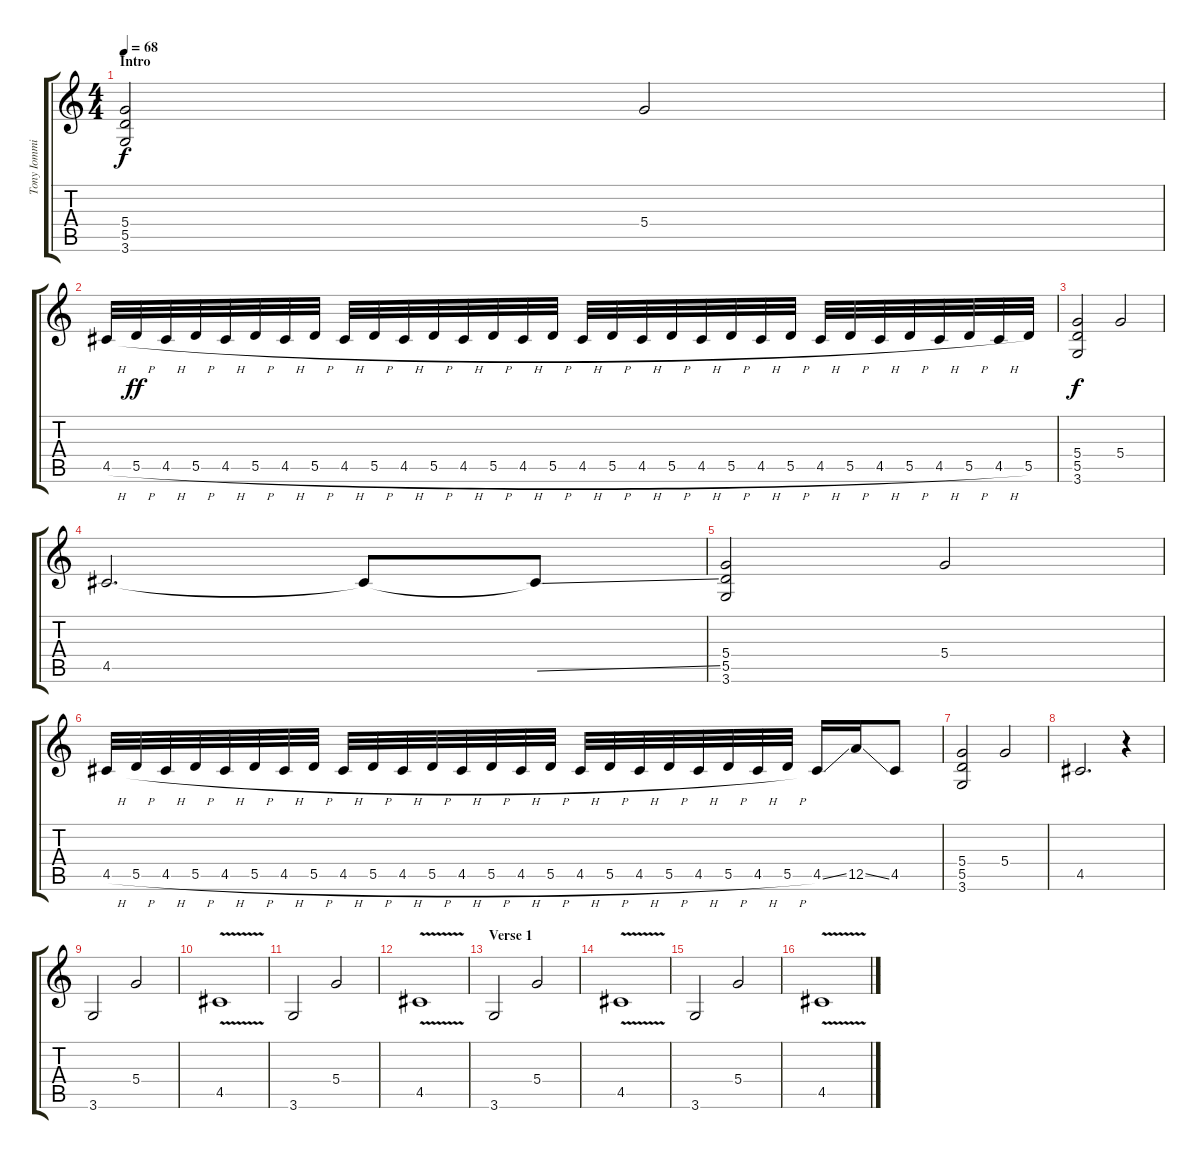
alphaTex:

\track ("Tony Iommi - Lead Guitar" "Tony Iommi") {instrument distortionguitar}
\staff {score tabs}
\tuning (E4 B3 G3 D3 A2 E2) {hide}
\ts (4 4)
\section ("" "Intro")
\tempo 68
\clef g2
\ks c
(5.4 5.5 3.6).2{dy f instrument distortionguitar} 5.4.2 |
4.5{h}.32 5.5{h}.32{dy ff} 4.5{h}.32 5.5{h}.32 4.5{h}.32 5.5{h}.32 4.5{h}.32 5.5{h}.32 4.5{h}.32 5.5{h}.32 4.5{h}.32 5.5{h}.32 4.5{h}.32 5.5{h}.32 4.5{h}.32 5.5{h}.32 4.5{h}.32 5.5{h}.32 4.5{h}.32 5.5{h}.32 4.5{h}.32 5.5{h}.32 4.5{h}.32 5.5{h}.32 4.5{h}.32 5.5{h}.32 4.5{h}.32 5.5{h}.32 4.5{h}.32 5.5{h}.32 4.5{h}.32 5.5.32 |
(5.4 5.5 3.6).2{dy f} 5.4.2 |
4.5.2{d} 4.5{t}.8 4.5{ss t}.8 |
(5.4 5.5 3.6).2 5.4.2 |
4.5{h}.32 5.5{h}.32 4.5{h}.32 5.5{h}.32 4.5{h}.32 5.5{h}.32 4.5{h}.32 5.5{h}.32 4.5{h}.32 5.5{h}.32 4.5{h}.32 5.5{h}.32 4.5{h}.32 5.5{h}.32 4.5{h}.32 5.5{h}.32 4.5{h}.32 5.5{h}.32 4.5{h}.32 5.5{h}.32 4.5{h}.32 5.5{h}.32 4.5{h}.32 5.5{h}.32 4.5{ss}.16 12.5{ss}.16 4.5.8 |
(5.4 5.5 3.6).2 5.4.2 |
4.5.2{d} r.4 |
3.6.2 5.4.2 |
4.5{v}.1 |
3.6.2 5.4.2 |
4.5{v}.1 |
\section ("" "Verse 1")
3.6.2 5.4.2 |
4.5{v}.1 |
3.6.2 5.4.2 |
4.5{v}.1
